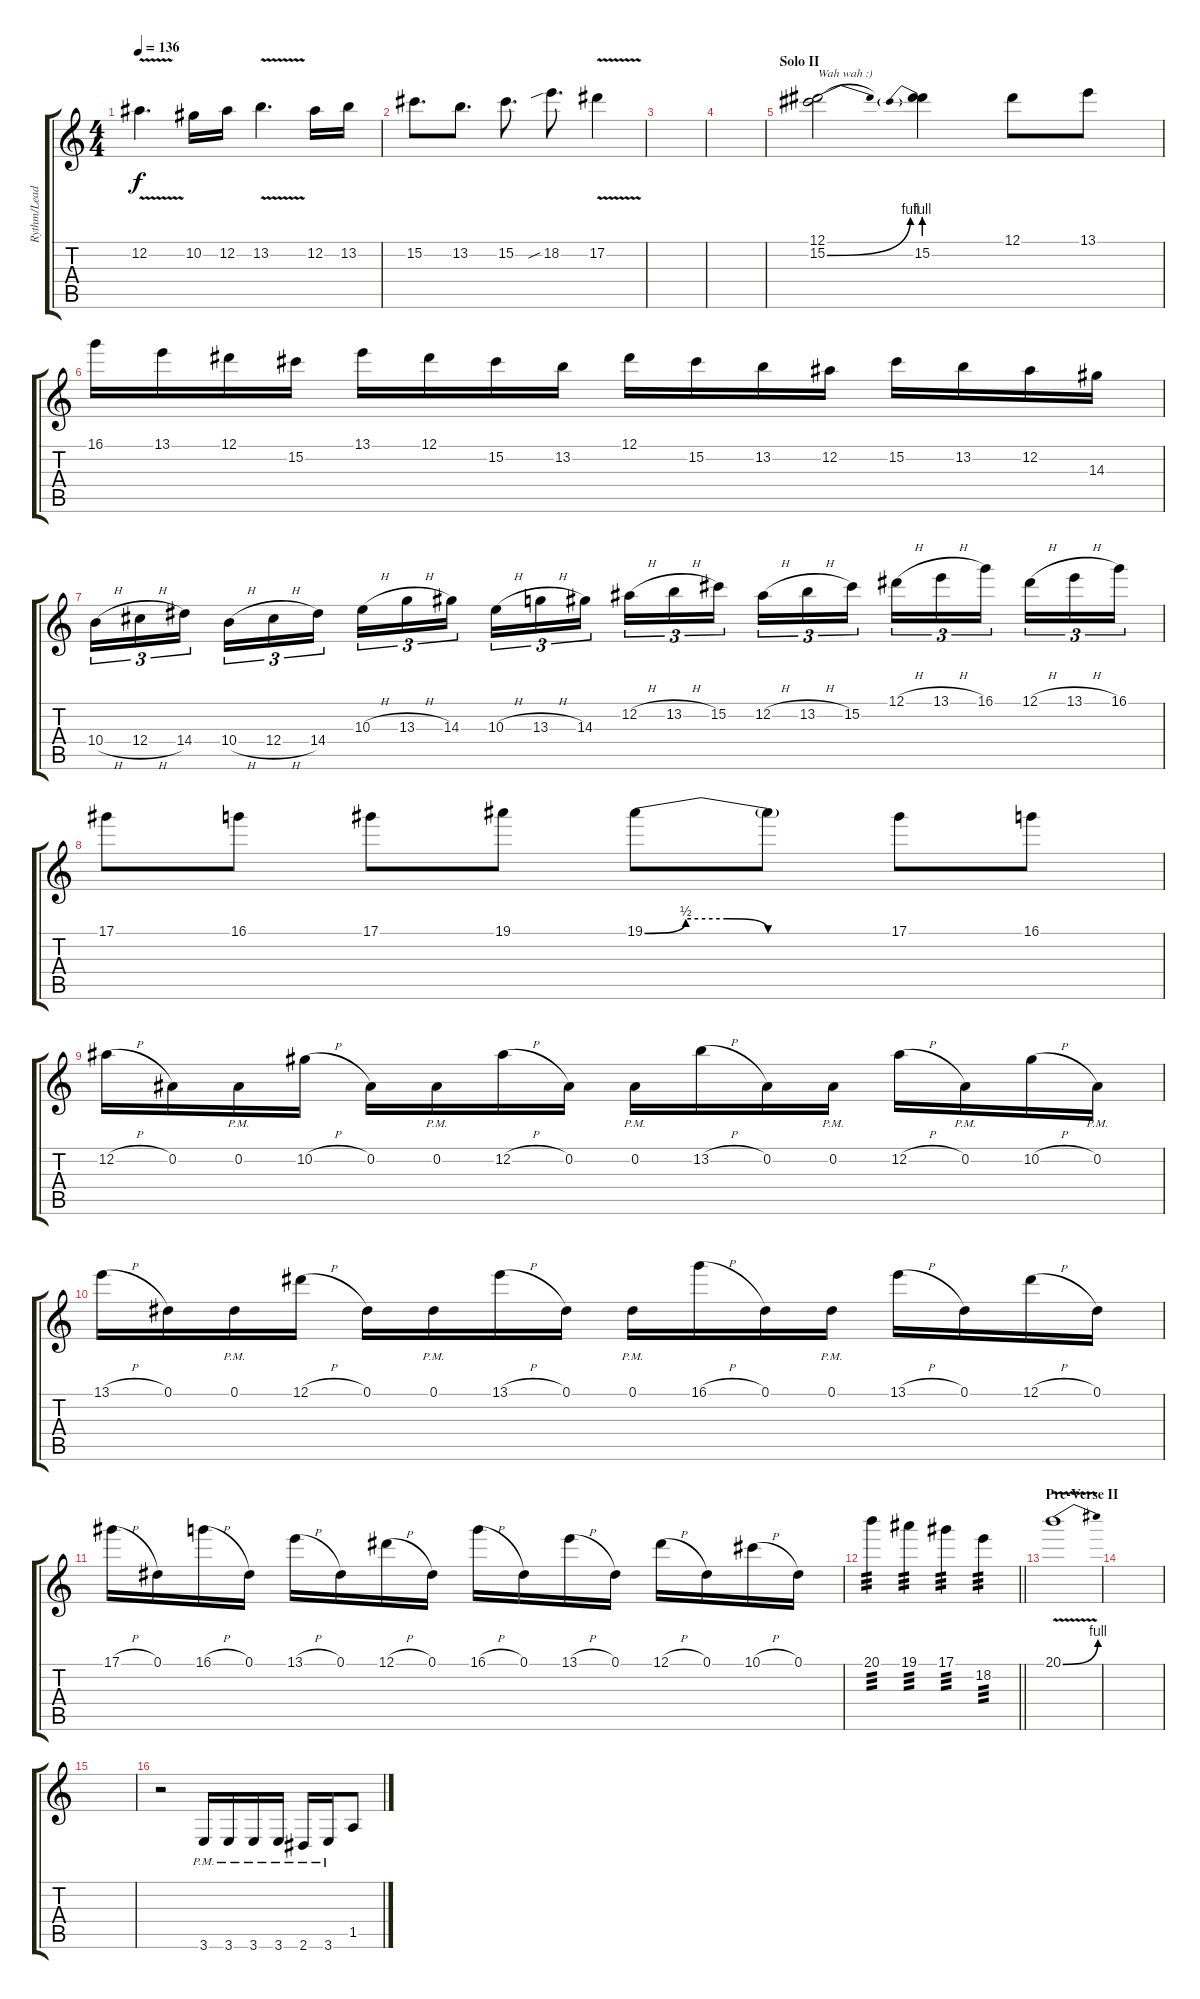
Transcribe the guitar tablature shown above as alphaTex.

\track ("Rythm/Lead I" "Rythm/Lead") {instrument distortionguitar}
\staff {score tabs}
\tuning (Eb4 Bb3 Gb3 Db3 Ab2 Db2) {hide}
\ts (4 4)
\tempo 136
\clef g2
\ks c
12.2{v}.4{d dy f} 10.2.16 12.2.16 13.2{v}.4{d} 12.2.16 13.2.16 |
15.2.8{d} 13.2.8{d} 15.2.8{d} 18.2{sib}.8{d} 17.2{v}.4 |
|
|
\section ("" "Solo II")
(12.1 15.2{be (bend 0 0 60 4)}).2{txt "Wah wah :)"} (12.1{t} 15.2{be (prebend 0 4 60 4)}).4 12.1.8 13.1.8 |
16.1.16 13.1.16 12.1.16 15.2.16 13.1.16 12.1.16 15.2.16 13.2.16 12.1.16 15.2.16 13.2.16 12.2.16 15.2.16 13.2.16 12.2.16 14.3.16 |
10.4{h}.16{tu (3 2)} 12.4{h}.16{tu (3 2)} 14.4.16{tu (3 2) beam splitsecondary} 10.4{h}.16{tu (3 2)} 12.4{h}.16{tu (3 2)} 14.4.16{tu (3 2)} 10.3{h}.16{tu (3 2)} 13.3{h}.16{tu (3 2)} 14.3.16{tu (3 2) beam splitsecondary} 10.3{h}.16{tu (3 2)} 13.3{h}.16{tu (3 2)} 14.3.16{tu (3 2)} 12.2{h}.16{tu (3 2)} 13.2{h}.16{tu (3 2)} 15.2.16{tu (3 2) beam splitsecondary} 12.2{h}.16{tu (3 2)} 13.2{h}.16{tu (3 2)} 15.2.16{tu (3 2)} 12.1{h}.16{tu (3 2)} 13.1{h}.16{tu (3 2)} 16.1.16{tu (3 2) beam splitsecondary} 12.1{h}.16{tu (3 2)} 13.1{h}.16{tu (3 2)} 16.1.16{tu (3 2)} |
17.1.8 16.1.8 17.1.8 19.1.8 19.1{be (custom 0 0 10 2 20 2 30 0 60 0)}.8 19.1{t}.8 17.1.8 16.1.8 |
12.2{h}.16 0.2.16 0.2{pm}.16 10.2{h}.16 0.2.16 0.2{pm}.16 12.2{h}.16 0.2.16 0.2{pm}.16 13.2{h}.16 0.2.16 0.2{pm}.16 12.2{h}.16 0.2{pm}.16 10.2{h}.16 0.2{pm}.16 |
13.1{h}.16 0.1.16 0.1{pm}.16 12.1{h}.16 0.1.16 0.1{pm}.16 13.1{h}.16 0.1.16 0.1{pm}.16 16.1{h}.16 0.1.16 0.1{pm}.16 13.1{h}.16 0.1.16 12.1{h}.16 0.1.16 |
17.1{h}.16 0.1.16 16.1{h}.16 0.1.16 13.1{h}.16 0.1.16 12.1{h}.16 0.1.16 16.1{h}.16 0.1.16 13.1{h}.16 0.1.16 12.1{h}.16 0.1.16 10.1{h}.16 0.1.16 |
\barLineRight lightlight
20.1.4{tp 3} 19.1.4{tp 3} 17.1.4{tp 3} 18.2.4{tp 3} |
\section ("" "Pre-Verse II")
20.1{be (bend 0 0 60 4) v}.1 |
|
|
r.2{volume 13} 3.6{pm}.16 3.6{pm}.16 3.6{pm}.16 3.6{pm}.16 2.6{pm}.16 3.6{pm}.16 1.5.8
